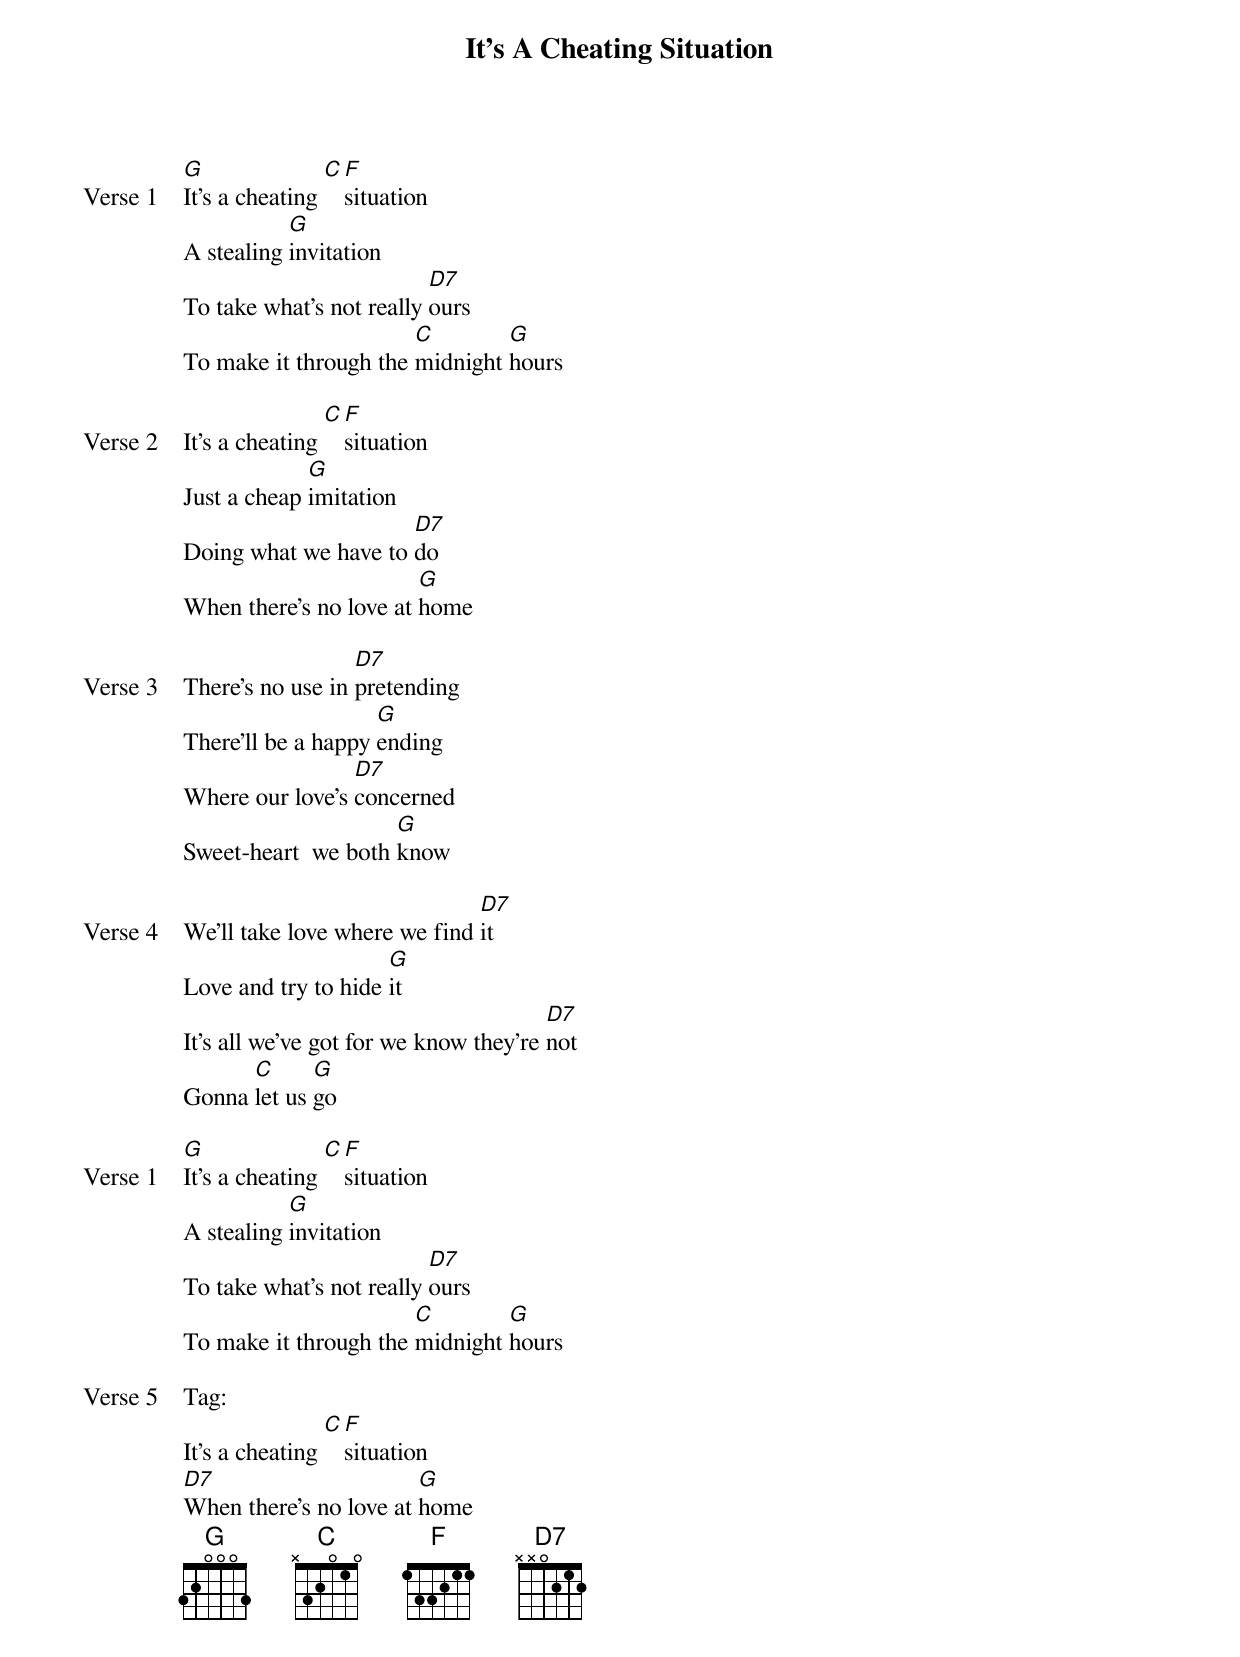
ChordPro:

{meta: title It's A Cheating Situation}
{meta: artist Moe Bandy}
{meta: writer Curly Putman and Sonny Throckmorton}

{start_of_verse: Verse 1}
[G]It's a cheating [C][F]situation
A stealing [G]invitation
To take what's not really [D7]ours
To make it through the [C]midnight [G]hours
{end_of_verse}

{start_of_verse: Verse 2}
It's a cheating [C][F]situation
Just a cheap [G]imitation
Doing what we have to [D7]do
When there's no love at [G]home
{end_of_verse}

{start_of_verse: Verse 3}
There's no use in [D7]pretending
There'll be a happy [G]ending
Where our love's [D7]concerned
Sweet-heart  we both [G]know
{end_of_verse}

{start_of_verse: Verse 4}
We'll take love where we find [D7]it
Love and try to hide [G]it
It's all we've got for we know they're [D7]not
Gonna [C]let us [G]go
{end_of_verse}

{start_of_verse: Verse 1}
[G]It's a cheating [C][F]situation
A stealing [G]invitation
To take what's not really [D7]ours
To make it through the [C]midnight [G]hours
{end_of_verse}

{start_of_verse: Verse 5}
Tag:
It's a cheating [C][F]situation
[D7]When there's no love at [G]home
{end_of_verse}
